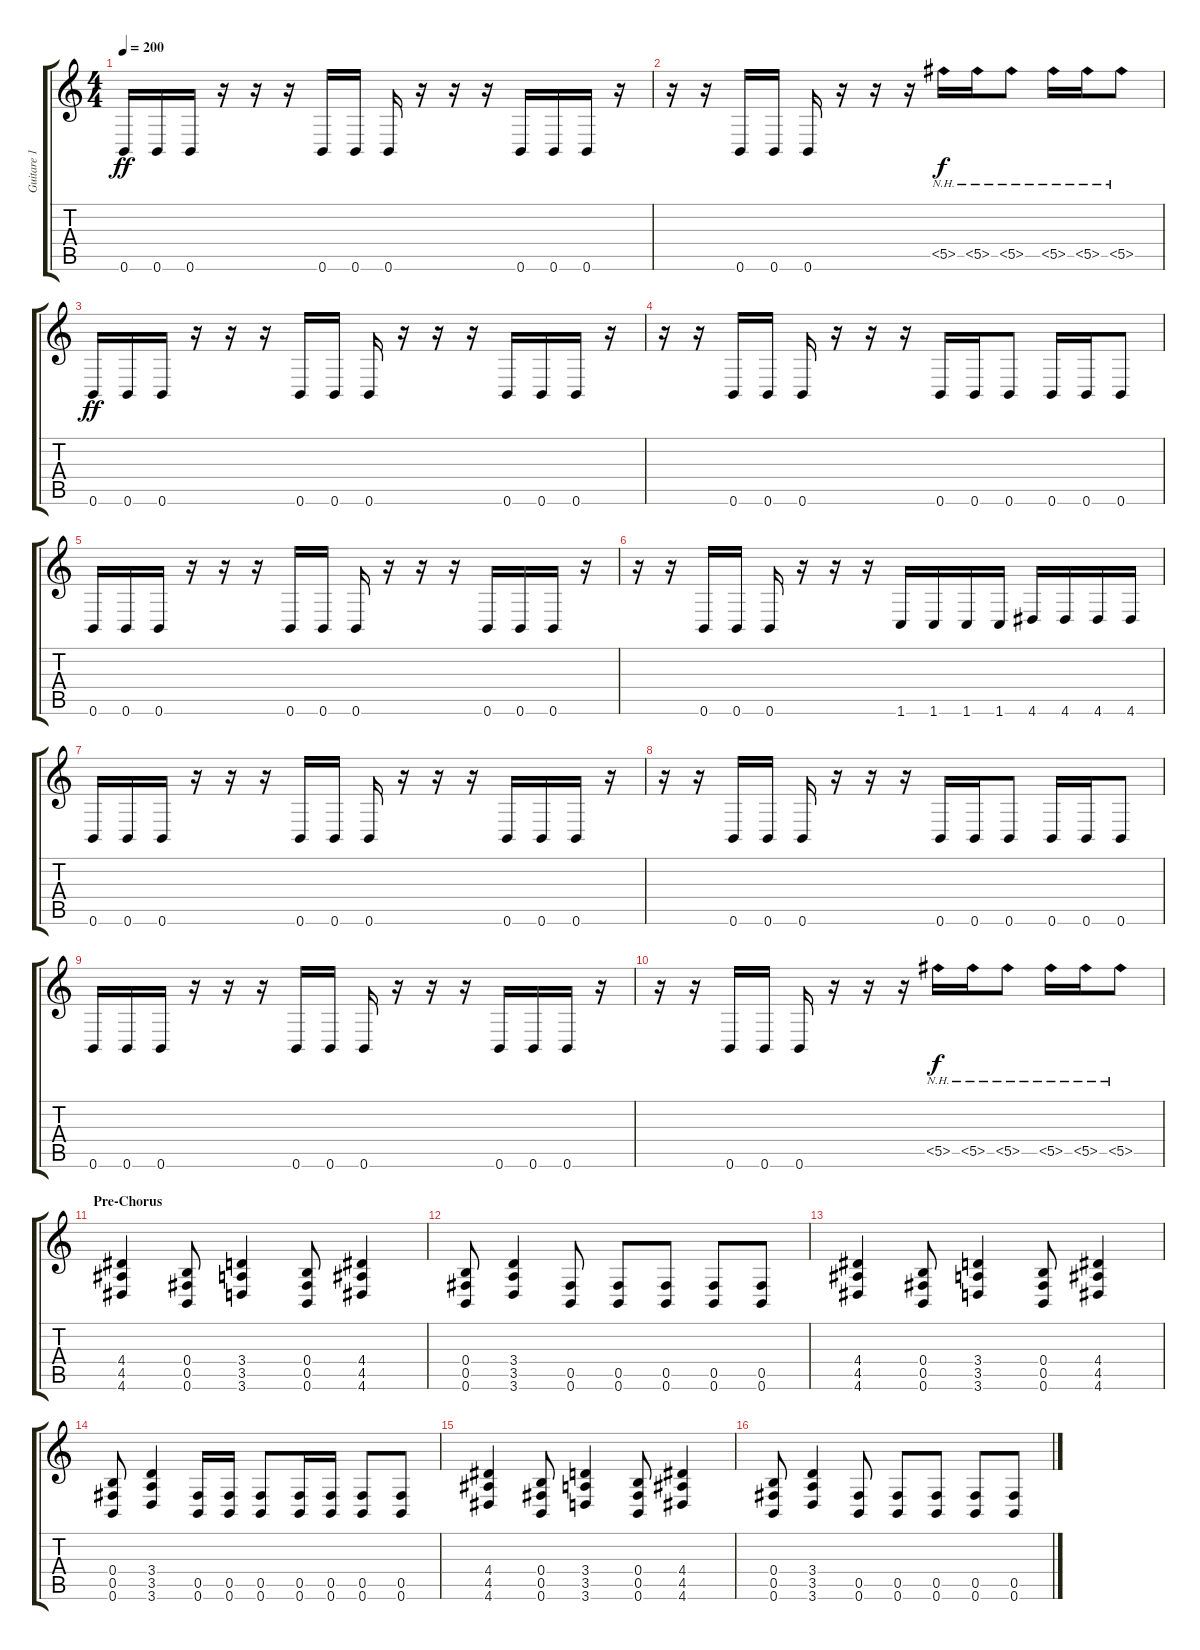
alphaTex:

\track ("Guitare 1" "Guitare 1") {instrument distortionguitar}
\staff {score tabs}
\tuning (Db4 Ab3 E3 B2 Gb2 B1) {hide}
\ts (4 4)
\tempo 200
\clef g2
\ks c
0.6.16{dy ff} 0.6.16 0.6.16 r.16 r.16 r.16 0.6.16 0.6.16 0.6.16 r.16 r.16 r.16 0.6.16 0.6.16 0.6.16 r.16 |
r.16 r.16 0.6.16 0.6.16 0.6.16 r.16 r.16 r.16 5.5{nh}.16{dy f} 5.5{nh}.16 5.5{nh}.8 5.5{nh}.16 5.5{nh}.16 5.5{nh}.8 |
0.6.16{dy ff} 0.6.16 0.6.16 r.16 r.16 r.16 0.6.16 0.6.16 0.6.16 r.16 r.16 r.16 0.6.16 0.6.16 0.6.16 r.16 |
r.16 r.16 0.6.16 0.6.16 0.6.16 r.16 r.16 r.16 0.6.16 0.6.16 0.6.8 0.6.16 0.6.16 0.6.8 |
0.6.16 0.6.16 0.6.16 r.16 r.16 r.16 0.6.16 0.6.16 0.6.16 r.16 r.16 r.16 0.6.16 0.6.16 0.6.16 r.16 |
r.16 r.16 0.6.16 0.6.16 0.6.16 r.16 r.16 r.16 1.6.16 1.6.16 1.6.16 1.6.16 4.6.16 4.6.16 4.6.16 4.6.16 |
0.6.16 0.6.16 0.6.16 r.16 r.16 r.16 0.6.16 0.6.16 0.6.16 r.16 r.16 r.16 0.6.16 0.6.16 0.6.16 r.16 |
r.16 r.16 0.6.16 0.6.16 0.6.16 r.16 r.16 r.16 0.6.16 0.6.16 0.6.8 0.6.16 0.6.16 0.6.8 |
0.6.16 0.6.16 0.6.16 r.16 r.16 r.16 0.6.16 0.6.16 0.6.16 r.16 r.16 r.16 0.6.16 0.6.16 0.6.16 r.16 |
r.16 r.16 0.6.16 0.6.16 0.6.16 r.16 r.16 r.16 5.5{nh}.16{dy f} 5.5{nh}.16 5.5{nh}.8 5.5{nh}.16 5.5{nh}.16 5.5{nh}.8 |
\section ("" "Pre-Chorus")
(4.4 4.5 4.6).4 (0.4 0.5 0.6).8 (3.4 3.5 3.6).4 (0.4 0.5 0.6).8 (4.4 4.5 4.6).4 |
(0.4 0.5 0.6).8 (3.4 3.5 3.6).4 (0.5 0.6).8 (0.5 0.6).8 (0.5 0.6).8 (0.5 0.6).8 (0.5 0.6).8 |
(4.4 4.5 4.6).4 (0.4 0.5 0.6).8 (3.4 3.5 3.6).4 (0.4 0.5 0.6).8 (4.4 4.5 4.6).4 |
(0.4 0.5 0.6).8 (3.4 3.5 3.6).4 (0.5 0.6).16 (0.5 0.6).16 (0.5 0.6).8 (0.5 0.6).16 (0.5 0.6).16 (0.5 0.6).8 (0.5 0.6).8 |
(4.4 4.5 4.6).4 (0.4 0.5 0.6).8 (3.4 3.5 3.6).4 (0.4 0.5 0.6).8 (4.4 4.5 4.6).4 |
(0.4 0.5 0.6).8 (3.4 3.5 3.6).4 (0.5 0.6).8 (0.5 0.6).8 (0.5 0.6).8 (0.5 0.6).8 (0.5 0.6).8
